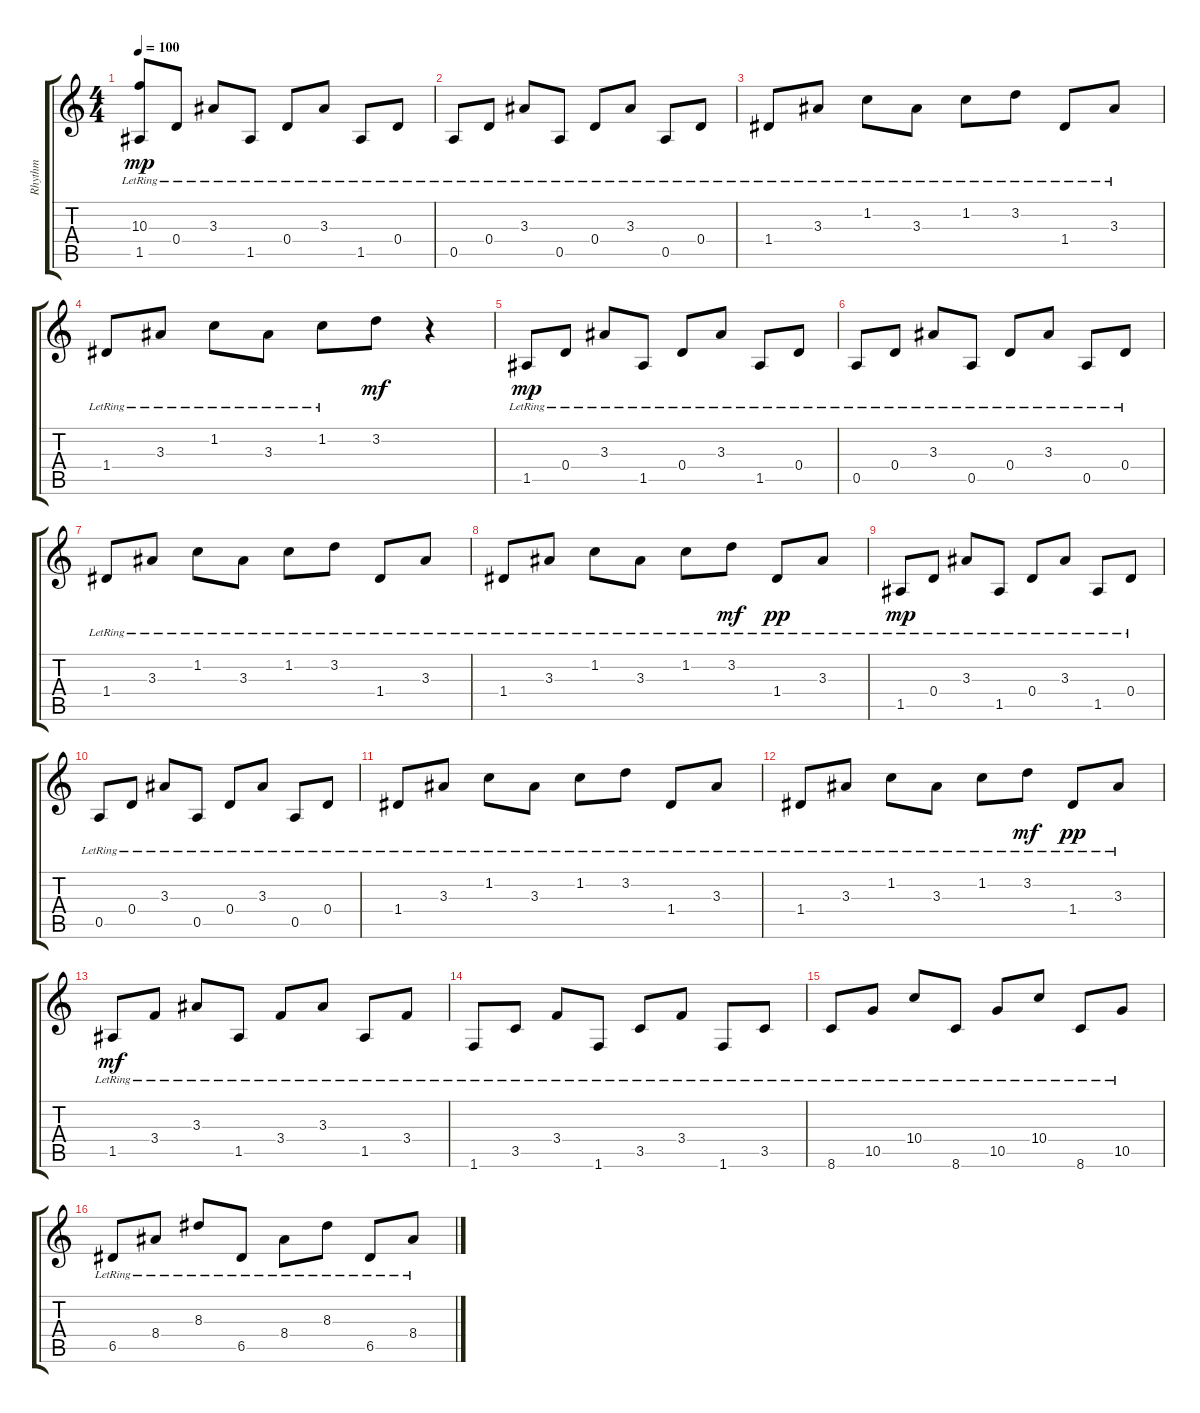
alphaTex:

\track ("Rhythm" "Rhythm") {instrument acousticguitarsteel}
\staff {score tabs}
\tuning (E4 B3 G3 D3 A2 E2) {hide}
\ts (4 4)
\tempo 100
\clef g2
\ks c
(10.3{t} 1.5{lr}).8{dy mp} 0.4{lr}.8 3.3{lr}.8 1.5{lr}.8 0.4{lr}.8 3.3{lr}.8 1.5{lr}.8 0.4{lr}.8 |
0.5{lr}.8 0.4{lr}.8 3.3{lr}.8 0.5{lr}.8 0.4{lr}.8 3.3{lr}.8 0.5{lr}.8 0.4{lr}.8 |
1.4{lr}.8 3.3{lr}.8 1.2{lr}.8 3.3{lr}.8 1.2{lr}.8 3.2{lr}.8 1.4{lr}.8 3.3{lr}.8 |
1.4{lr}.8 3.3{lr}.8 1.2{lr}.8 3.3{lr}.8 1.2{lr}.8 3.2.8{dy mf} r.4 |
1.5{lr}.8{dy mp} 0.4{lr}.8 3.3{lr}.8 1.5{lr}.8 0.4{lr}.8 3.3{lr}.8 1.5{lr}.8 0.4{lr}.8 |
0.5{lr}.8 0.4{lr}.8 3.3{lr}.8 0.5{lr}.8 0.4{lr}.8 3.3{lr}.8 0.5{lr}.8 0.4{lr}.8 |
1.4{lr}.8 3.3{lr}.8 1.2{lr}.8 3.3{lr}.8 1.2{lr}.8 3.2{lr}.8 1.4{lr}.8 3.3{lr}.8 |
1.4{lr}.8 3.3{lr}.8 1.2{lr}.8 3.3{lr}.8 1.2{lr}.8 3.2{lr}.8{dy mf} 1.4{lr}.8{dy pp} 3.3{lr}.8 |
1.5{lr}.8{dy mp} 0.4{lr}.8 3.3{lr}.8 1.5{lr}.8 0.4{lr}.8 3.3{lr}.8 1.5{lr}.8 0.4{lr}.8 |
0.5{lr}.8 0.4{lr}.8 3.3{lr}.8 0.5{lr}.8 0.4{lr}.8 3.3{lr}.8 0.5{lr}.8 0.4{lr}.8 |
1.4{lr}.8 3.3{lr}.8 1.2{lr}.8 3.3{lr}.8 1.2{lr}.8 3.2{lr}.8 1.4{lr}.8 3.3{lr}.8 |
1.4{lr}.8 3.3{lr}.8 1.2{lr}.8 3.3{lr}.8 1.2{lr}.8 3.2{lr}.8{dy mf} 1.4{lr}.8{dy pp} 3.3{lr}.8 |
1.5{lr}.8{dy mf} 3.4{lr}.8 3.3{lr}.8 1.5{lr}.8 3.4{lr}.8 3.3{lr}.8 1.5{lr}.8 3.4{lr}.8 |
1.6{lr}.8 3.5{lr}.8 3.4{lr}.8 1.6{lr}.8 3.5{lr}.8 3.4{lr}.8 1.6{lr}.8 3.5{lr}.8 |
8.6{lr}.8 10.5{lr}.8 10.4{lr}.8 8.6{lr}.8 10.5{lr}.8 10.4{lr}.8 8.6{lr}.8 10.5{lr}.8 |
6.5{lr}.8 8.4{lr}.8 8.3{lr}.8 6.5{lr}.8 8.4{lr}.8 8.3{lr}.8 6.5{lr}.8 8.4{lr}.8
